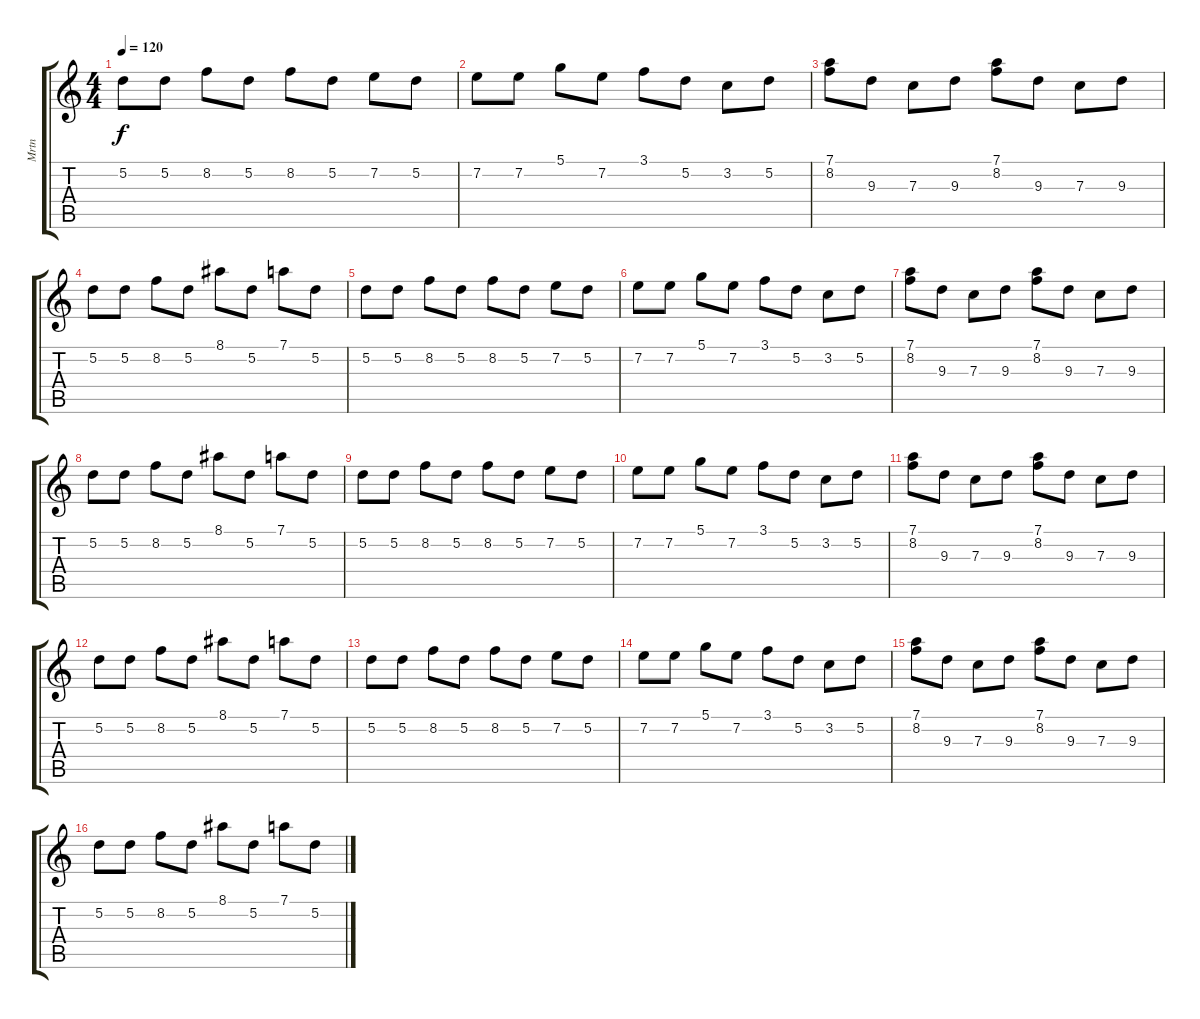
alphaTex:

\track ("Mrtn" "Mrtn") {instrument distortionguitar}
\staff {score tabs}
\tuning (D4 A3 F3 C3 G2 C2) {hide}
\ts (4 4)
\tempo 120
\clef g2
\ks c
5.2.8{dy f} 5.2.8 8.2.8 5.2.8 8.2.8 5.2.8 7.2.8 5.2.8 |
7.2.8 7.2.8 5.1.8 7.2.8 3.1.8 5.2.8 3.2.8 5.2.8 |
(7.1 8.2).8 9.3.8 7.3.8 9.3.8 (7.1 8.2).8 9.3.8 7.3.8 9.3.8 |
5.2.8 5.2.8 8.2.8 5.2.8 8.1.8 5.2.8 7.1.8 5.2.8 |
5.2.8 5.2.8 8.2.8 5.2.8 8.2.8 5.2.8 7.2.8 5.2.8 |
7.2.8 7.2.8 5.1.8 7.2.8 3.1.8 5.2.8 3.2.8 5.2.8 |
(7.1 8.2).8 9.3.8 7.3.8 9.3.8 (7.1 8.2).8 9.3.8 7.3.8 9.3.8 |
5.2.8 5.2.8 8.2.8 5.2.8 8.1.8 5.2.8 7.1.8 5.2.8 |
5.2.8 5.2.8 8.2.8 5.2.8 8.2.8 5.2.8 7.2.8 5.2.8 |
7.2.8 7.2.8 5.1.8 7.2.8 3.1.8 5.2.8 3.2.8 5.2.8 |
(7.1 8.2).8 9.3.8 7.3.8 9.3.8 (7.1 8.2).8 9.3.8 7.3.8 9.3.8 |
5.2.8 5.2.8 8.2.8 5.2.8 8.1.8 5.2.8 7.1.8 5.2.8 |
5.2.8 5.2.8 8.2.8 5.2.8 8.2.8 5.2.8 7.2.8 5.2.8 |
7.2.8 7.2.8 5.1.8 7.2.8 3.1.8 5.2.8 3.2.8 5.2.8 |
(7.1 8.2).8 9.3.8 7.3.8 9.3.8 (7.1 8.2).8 9.3.8 7.3.8 9.3.8 |
5.2.8 5.2.8 8.2.8 5.2.8 8.1.8 5.2.8 7.1.8 5.2.8
